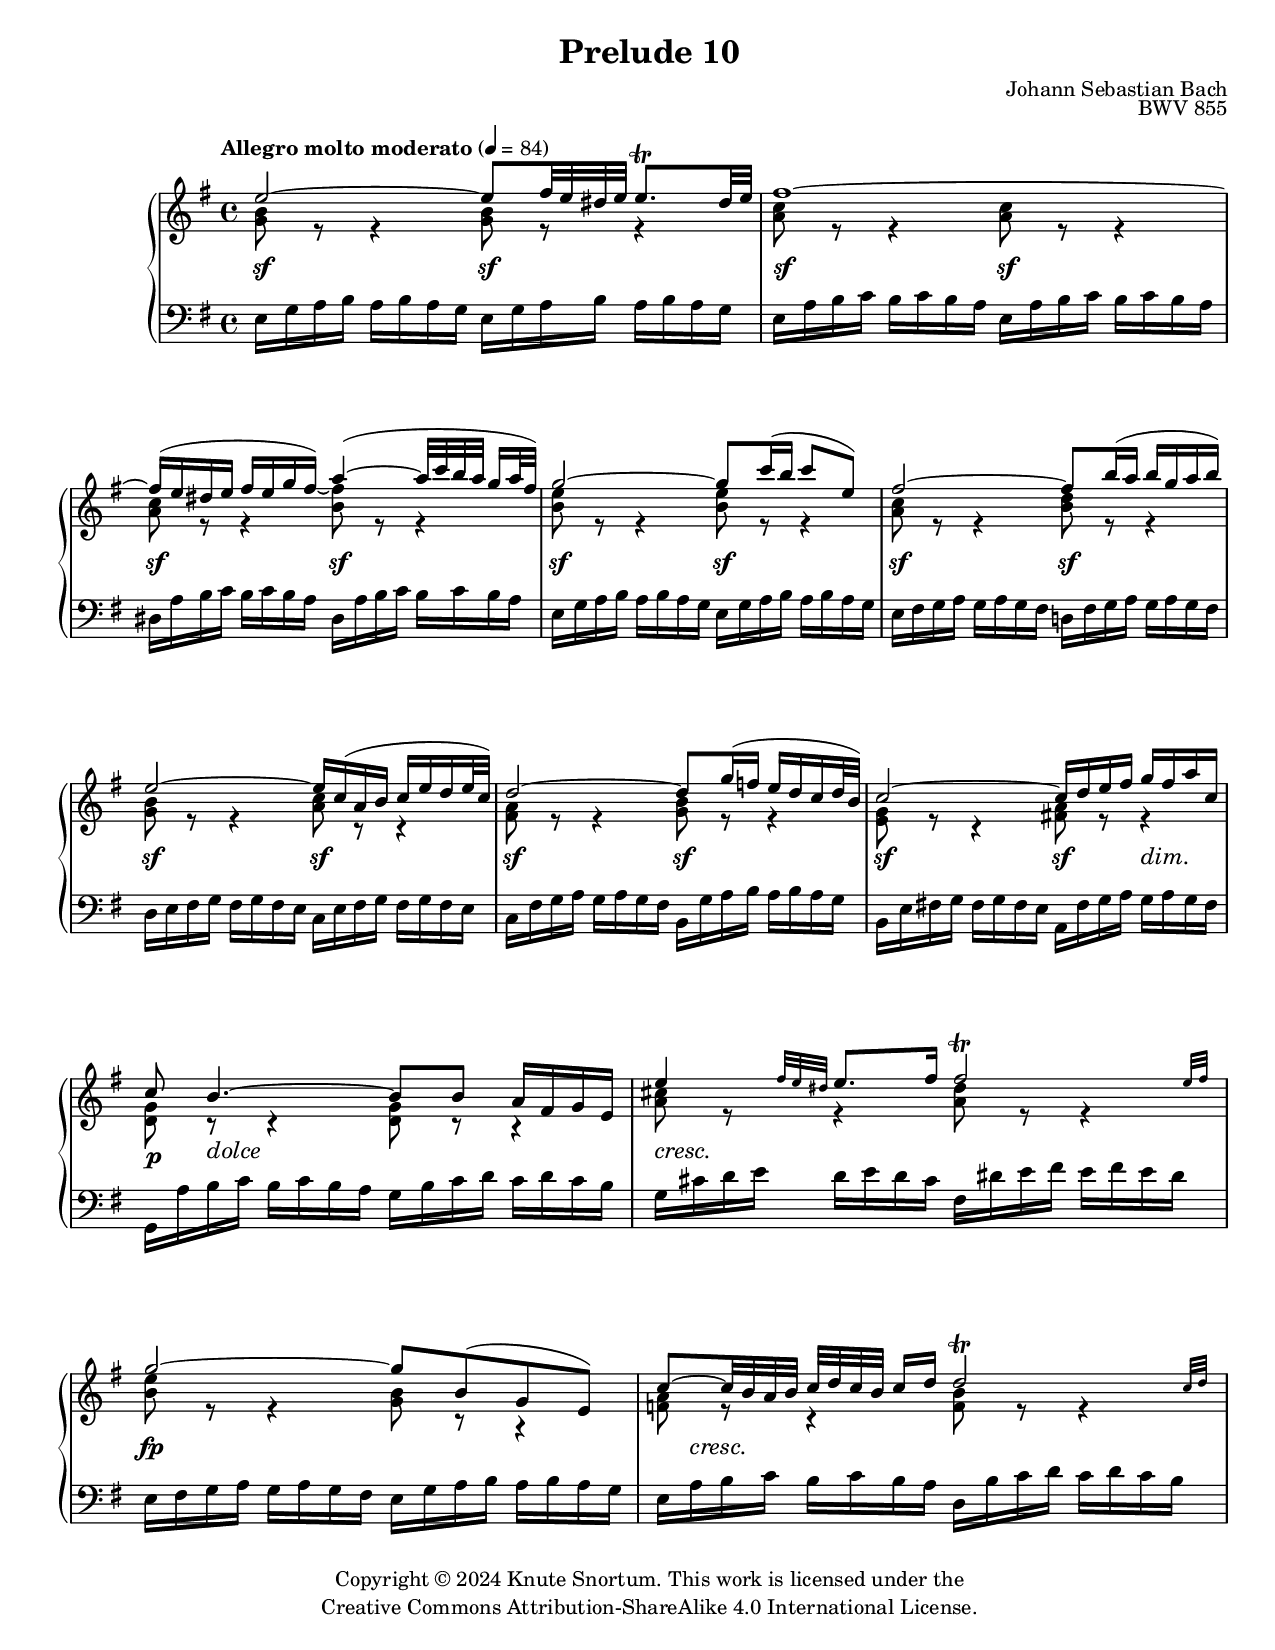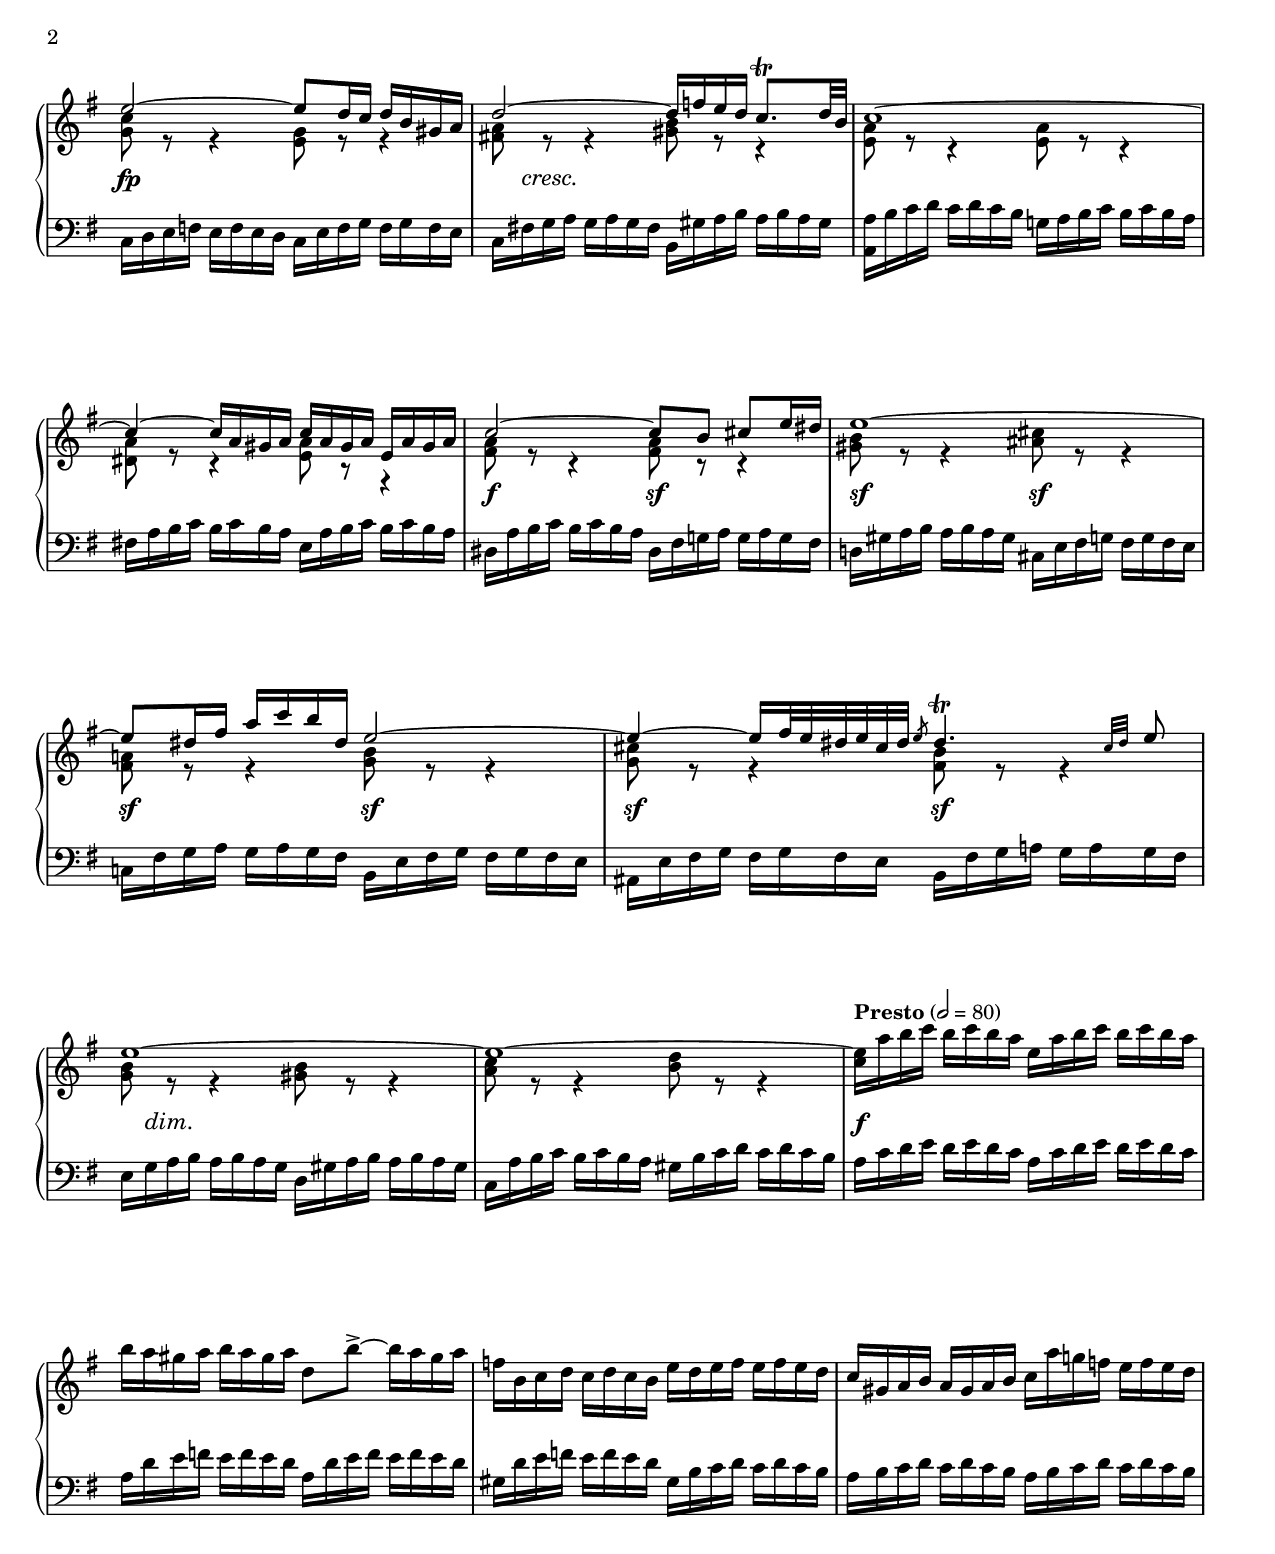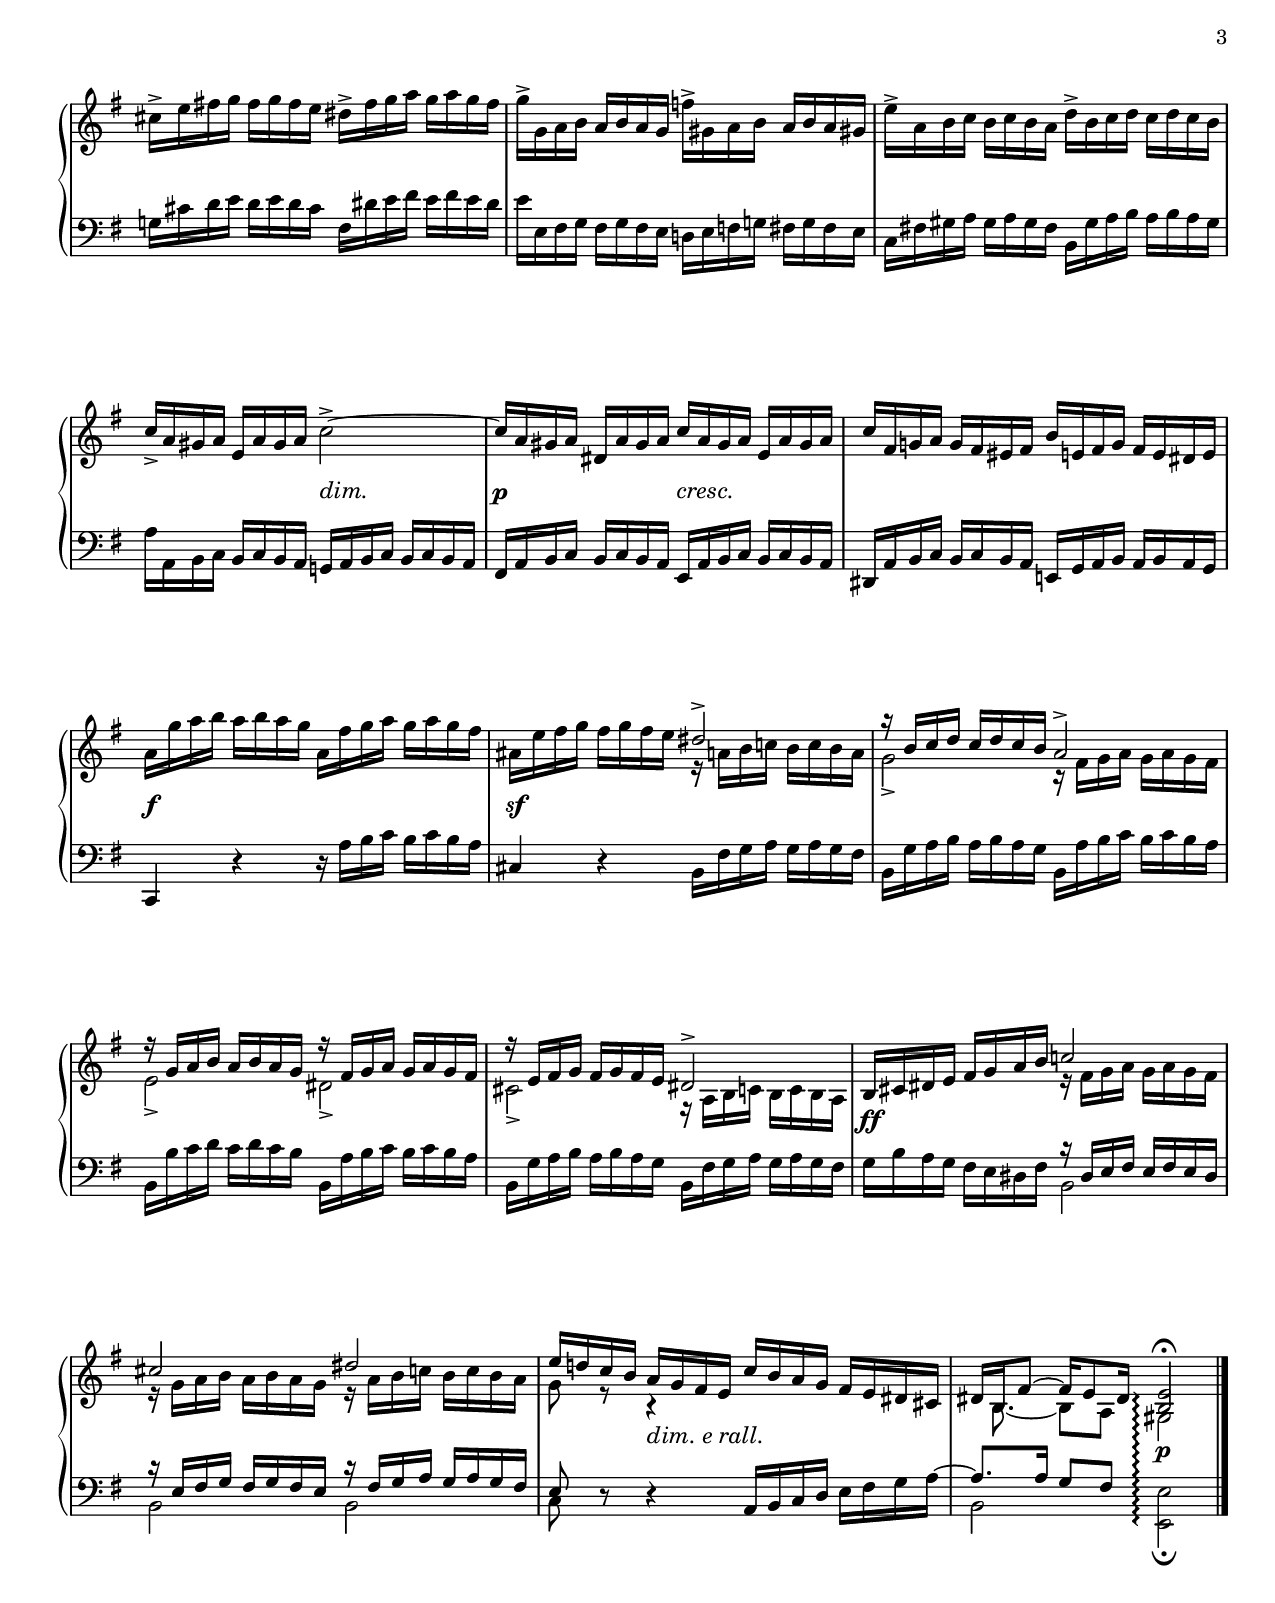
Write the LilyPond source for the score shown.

\version "2.24.0"

\include "includes/header-paper.ily"
%...+....1....+....2....+....3....+....4....+....5....+....6....+....7....+....

\version "2.24.0"
\language "english"

\include "global-variables.ily"

%%% Music %%%

global = {
  \time 4/4
  \key e \minor
}

rightHandUpper = \relative {
  \voiceOne e''2~ e8 fs32 e ds e  e8.\trill ds32 e |
  fs1~ |
  fs16( e ds e  fs e g fs)  a4(~ a32 c b a  g16[ a32 fs]) |
  g2~ g8 c16( b  c8 e,) |
  fs2~ fs8 b16( a  b g a b) |
  e,2~ e16 c( a b  c e d e32 c) |
  d2~ d8 g16( f  e d c d32 b) |
  c2~ c16 d e fs  g fs a c, |
  
  \barNumberCheck 9
  c8 b4.~ b8 b  a16 fs g e |
  e'4 \grace { fs32 e ds } e8.  fs16 \afterGrace 15/16 fs2\trill { e32 fs } |
  g2~ g8 b,( g e) |
  c'8~ c32 b a b  c[ d c b] c16 d \afterGrace 15/16 d2\trill { c32 d } |
  e2~ e8 d16 c  d b gs a |
  d2~ d16 f e d  c8.\trill d32 b |
  c1~ |
  c4~ c16 a gs a  c a gs a  e a gs a |
  
  \barNumberCheck 17
  c2~ c8 b  cs e16 ds |
  e1~ |
  e8 ds16 fs  a c b ds,  e2~ |
  e4~ e16 fs32 e ds e cs ds  \afterGrace 15/16 
    { \slashedGrace { e8 } ds4.\trill } { cs32 ds } e8 |
  e1~ |
  e1~ |
  \oneVoice <c e>16 a' b c  b c b a  e a b c  b c b a |
  b16 a gs a  b a gs a  d,8 b'->~  b16 a gs a |
  
  \barNumberCheck 25
  f16 b, c d  c d c b  e d e f  e f e d |
  c16 gs a b  a gs a b  c a' g! f  e f e d |
  cs16-> e fs! g  fs g fs e  ds-> fs g a  g a g fs |
  g16-> g, a b  a b a g  f'-> gs, a b  a b a gs! |
  e'16-> a, b c  b c b a  d-> b c d  c d c b |
  c16-> a gs a  e a gs a  c2->~ |
  c16 a gs a  ds, a' gs a  c a gs a  e a gs a |
  c16 fs, g! a  g fs es fs  b e, fs g  fs e ds e |
  
  \barNumberCheck 33
  a16 g' a b  a b a g  a, fs' g a  g a g fs |
  as,16 e' fs g  fs g fs e  \voiceOne ds2-> |
  r16 b c d  c d c b  a2-> |
  r16 g a b  a b a g  r fs g a  g a g fs |
  r16 e fs g  fs g fs e  ds2-> |
  \oneVoice b16 cs ds e  fs g a b  \voiceOne c!2 |
  cs2 ds |
  e16 d! c b  a g fs e  c' b a g  fs e ds cs |
  ds16 b fs'8~  fs16 e8 ds16  <b e>2\arpeggio\fermata |
  \bar "|."
}

rightHandLower = \relative {
  \voiceFour <g' b>8 r r4 q8 r r4 |
  <a c>8 r r4 q8 r r4 |
  q8 r r4*3/4 \hideNoteHead fs'16~ <b, fs'>8 r r4 |
  <b e>8 r r4 q8 r r4 |
  <a c>8 r r4 <b d>8 r r4 |
  <g b>8 r r4 <a c>8 r r4 |
  <fs a>8 r r4 < g b>8 r r4 |
  <e g>8 r8 r4 <fs! a>8 r r4 |
  
  \barNumberCheck 9
  <d g>8 r r4 q8 r r4 |
  <a' cs>8 r r4 <a ds>8 r r4 |
  <b e>8 r r4 <g b>8 r r4 |
  <f a>8 r r4 <f b>8 r r4 |
  <g c>8 r r4 <e g>8 r r4 |
  <fs! a>8 r r4 <gs b>8 r r4 |
  <e a>8 r r4 q8 r r4 |
  <ds a'>8 r r4 <e a>8 r r4 |
  
  \barNumberCheck 17
  <fs a>8 r r4 q8 r r4 |
  <gs b>8 r r4 <as cs>8 r r4 |
  <fs a!>8 r r4 <g b>8 r r4 |
  <g cs>8 r r4 <fs b>8 r r4 |
  <g b>8 r r4 <gs b>8 r r4 |
  <a c>8 r r4 <b d>8 r r4 |
  s1 * 2 |
  
  \barNumberCheck 25
  s1 * 8 |
  
  \barNumberCheck 33
  s1 |
  s2 r16 a b c!  b c b a |
  g2->  r16 fs g a  g a g fs |
  e2-> ds-> |
  cs2->  r16 a b c b c b a |
  s2  r16 fs' g a  g a g fs |
  r16 g a b  a b a g  r a b c  b c b a |
  g8 r r4 s2 |
  % final gs in SrcB
  s16 b,8.~ b8 a  gs2 |
}

rightHand = {
  \global
  \mergeDifferentlyDottedOn
  <<
    \new Voice \rightHandUpper
    \new Voice \rightHandLower
  >>
}

leftHand = \relative {
  \global
  \clef bass
  e16 g a b  a b a g  e g a b  a b a g |
  e16 a b c  b c b a  e a b c  b c b a |
  ds,16 a' b c  b c b a  ds, a' b c b c b a |
  e16 g a b  a b a g  e g a b  a b a g |
  e16 fs g a  g a g fs  d! fs g a  g a g fs |
  d16 e fs g  fs g fs e  c e fs g  fs g fs e |
  c16 fs g a  g a g fs  b, g' a b  a b a g |
  b,16 e fs! g  fs g fs e  a, fs' g a  g a g fs |
  
  \barNumberCheck 9
  g,16 a' b c  b c b a  g b c d  c d c b |
  g16 cs d e  d e d cs  fs, ds' e fs  e fs e ds |
  e,16 fs g a  g a g fs  e g a b  a b a g |
  e16 a b c  b c b a  d, b' c d  c d c b |
  c,16 d e f  e f e d  c e f g  f g f e |
  c16 fs! g a  g a g fs  b, gs' a b a b a gs |
  <a, a'>16 b' c d  c d c b  g! a b c  b c b a |
  fs!16 a b c  b c b a  e a b c  b c b a |
  
  \barNumberCheck 17
  ds,16 a' b c  b c b a  ds, fs g! a  g a g fs |
  d!16 gs a b  a b a gs  cs, e fs g  fs g fs e |
  c!16 fs g a  g a g fs  b, e fs g  fs g fs e |
  as,16 e' fs g  fs g fs e  b fs' g a!  g a g fs |
  e16 g a b  a b a g  d gs a b  a b a gs |
  c,16  a' b c  b c b a  gs b c d  c d c b |
  a16 c d e  d e d c  a c d e  d e d c |
  a16 d e f  e f e d  a d e f  e f e d |
  
  \barNumberCheck 25
  gs,16 d' e f  e f e d  gs, b c d  c d c b |
  a16 b c d  c d c b  a b c d  c d c b |
  g!16 cs d e  d e d cs  fs, ds' e fs  e fs e ds |
  e16 e, fs g  fs g fs e  d! e f g!  fs g fs e |
  c16 fs! gs a  gs a gs fs  b, gs' a b  a b a gs |
  a16 a, b c  b c b a  g! a b c  b c b a |
  fs16 a b c  b c b a  e a b c  b c b a |
  ds,16 a' b c  b c b a  e! g a b  a b a g |
  
  \barNumberCheck 33
  c,4 r r16 a'' b c  b c b a |
  cs,4 r  b16 fs' g a  g a g fs |
  b,16 g' a b  a b a g  b, a' b c  b c b a |
  b,16 b' c d  c d c b  b, a' b c  b c b a |
  b,16 g' a b  a b a g  b, fs' g a  g a g fs |
  g16 b a g  fs e ds fs  << { r16 ds e fs  e fs e ds } \\ { b2 } >> |
  <<
    { r16 e fs g  fs g fs e  r fs g a  g a g fs | }
    \\
    { b,2 b | }
  >> 
  <<
    { e8 \oneVoice r r4 a,16 b c d  e fs g a~ | \voiceThree a8. a16 g8 fs }
    \\
    { c8 s4. s2 | b2 }
  >> \voiceTwo <e, e'>2\arpeggio\fermata |
}

dynamics = {
  \override TextScript.Y-offset = -0.5
  \override DynamicTextSpanner.style = #'none
  s2\sf s\sf |
  s2\sf s\sf |
  s2\sf s\sf |
  s2\sf s\sf |
  s2\sf s\sf |
  s2\sf s\sf |
  s2\sf s\sf |
  s2\sf s4\sf s\dim |
  
  \barNumberCheck 9
  s8-\tweak Y-offset -1 \p s^\dolce s2. |
  s1\cresc |
  s1\fp |
  s16 s8.\cresc s2. |
  s1\fp |
  s16 s8.\cresc s2. |
  s1 * 2 |
  
  \barNumberCheck 17
  s2\f s\sf |
  s2\sf s\sf |
  s2\sf s\sf |
  s2\sf s\sf |
  s16 s8.\dim s2. |
  s1 |
  s1\f |
  s1 |
  
  \barNumberCheck 25
  s1 * 5 |
  s2 s\dim |
  s2\p s\cresc |
  s1 |
  
  \barNumberCheck 33
  s1\f |
  s1\sf |
  s1 * 3 |
  s1\ff |
  s1 |
  s4 s2.^\dimERall |
  s2 s-\tweak Y-offset -2 \p |
}

tempi = {
  \tempo "Allegro molto moderato" 4 = 84
  s1 * 8 |
  
  \barNumberCheck 9
  s1 * 8 |
  
  \barNumberCheck 17
  s1 * 6 |
  \tempo "Presto" 2 = 80
  s1 * 2 |
  
  \barNumberCheck 25
  s1 * 8 |
  
  \barNumberCheck 33
  s1 * 7 |
  \set Score.tempoHideNote = ##t
  s4 \tempo 2 = 72 s \tempo 2 = 66 s \tempo 2 = 60 s |
  \tempo 2 = 56
  s4 \tempo 2 = 52 s \tempo 2 = 40 s2 |
}

forceBreaks = {
  % page 1
  \repeat unfold 1 { s1\noBreak } s1\break\noPageBreak
  \repeat unfold 2 { s1\noBreak } s1\break\noPageBreak
  \repeat unfold 2 { s1\noBreak } s1\break\noPageBreak
  \repeat unfold 1 { s1\noBreak } s1\break\noPageBreak
  \repeat unfold 1 { s1\noBreak } s1\pageBreak
  
  % page 2
  \repeat unfold 2 { s1\noBreak } s1\break\noPageBreak
  \repeat unfold 2 { s1\noBreak } s1\break\noPageBreak
  \repeat unfold 1 { s1\noBreak } s1\break\noPageBreak
  \repeat unfold 2 { s1\noBreak } s1\break\noPageBreak
  \repeat unfold 2 { s1\noBreak } s1\pageBreak
  
  % page 3
  \repeat unfold 2 { s1\noBreak } s1\break\noPageBreak
  \repeat unfold 2 { s1\noBreak } s1\break\noPageBreak
  \repeat unfold 2 { s1\noBreak } s1\break\noPageBreak
  \repeat unfold 2 { s1\noBreak } s1\break\noPageBreak
}

preludeTenNotes =
\score {
  \header {
    title = "Prelude 10"
  }
  \keepWithTag layout  
  \new PianoStaff \with {
    connectArpeggios = ##t
    \override StaffGrouper.staff-staff-spacing = 
      #'((basic-distance . 10)
         (padding . 1))
  } <<
    \new Staff = "upper" \rightHand
    \new Dynamics \dynamics
    \new Staff = "lower" \leftHand
    \new Dynamics \tempi
    \new Devnull \forceBreaks
  >>
  \layout {
    \context {
      \Score
      \override Stem.details.beamed-lengths = #'(3.5 3.9)
    }
  }
}

\include "articulate.ly"

preludeTenMidi =
\book {
  \bookOutputName "prelude-10-bwv-855"
  \score {
    \keepWithTag midi
    \articulate <<
      \new Staff = "upper" << \rightHand \dynamics \tempi >>
      \new Staff = "lower" << \leftHand \dynamics \tempi >>
    >>
    \midi {}
  }
}


\header {
  title = "Prelude 10"
  composer = "Johann Sebastian Bach"
  opus = "BWV 855"
}
  
\paper {
  print-all-headers = ##f
}

\preludeTenNotes
\preludeTenMidi